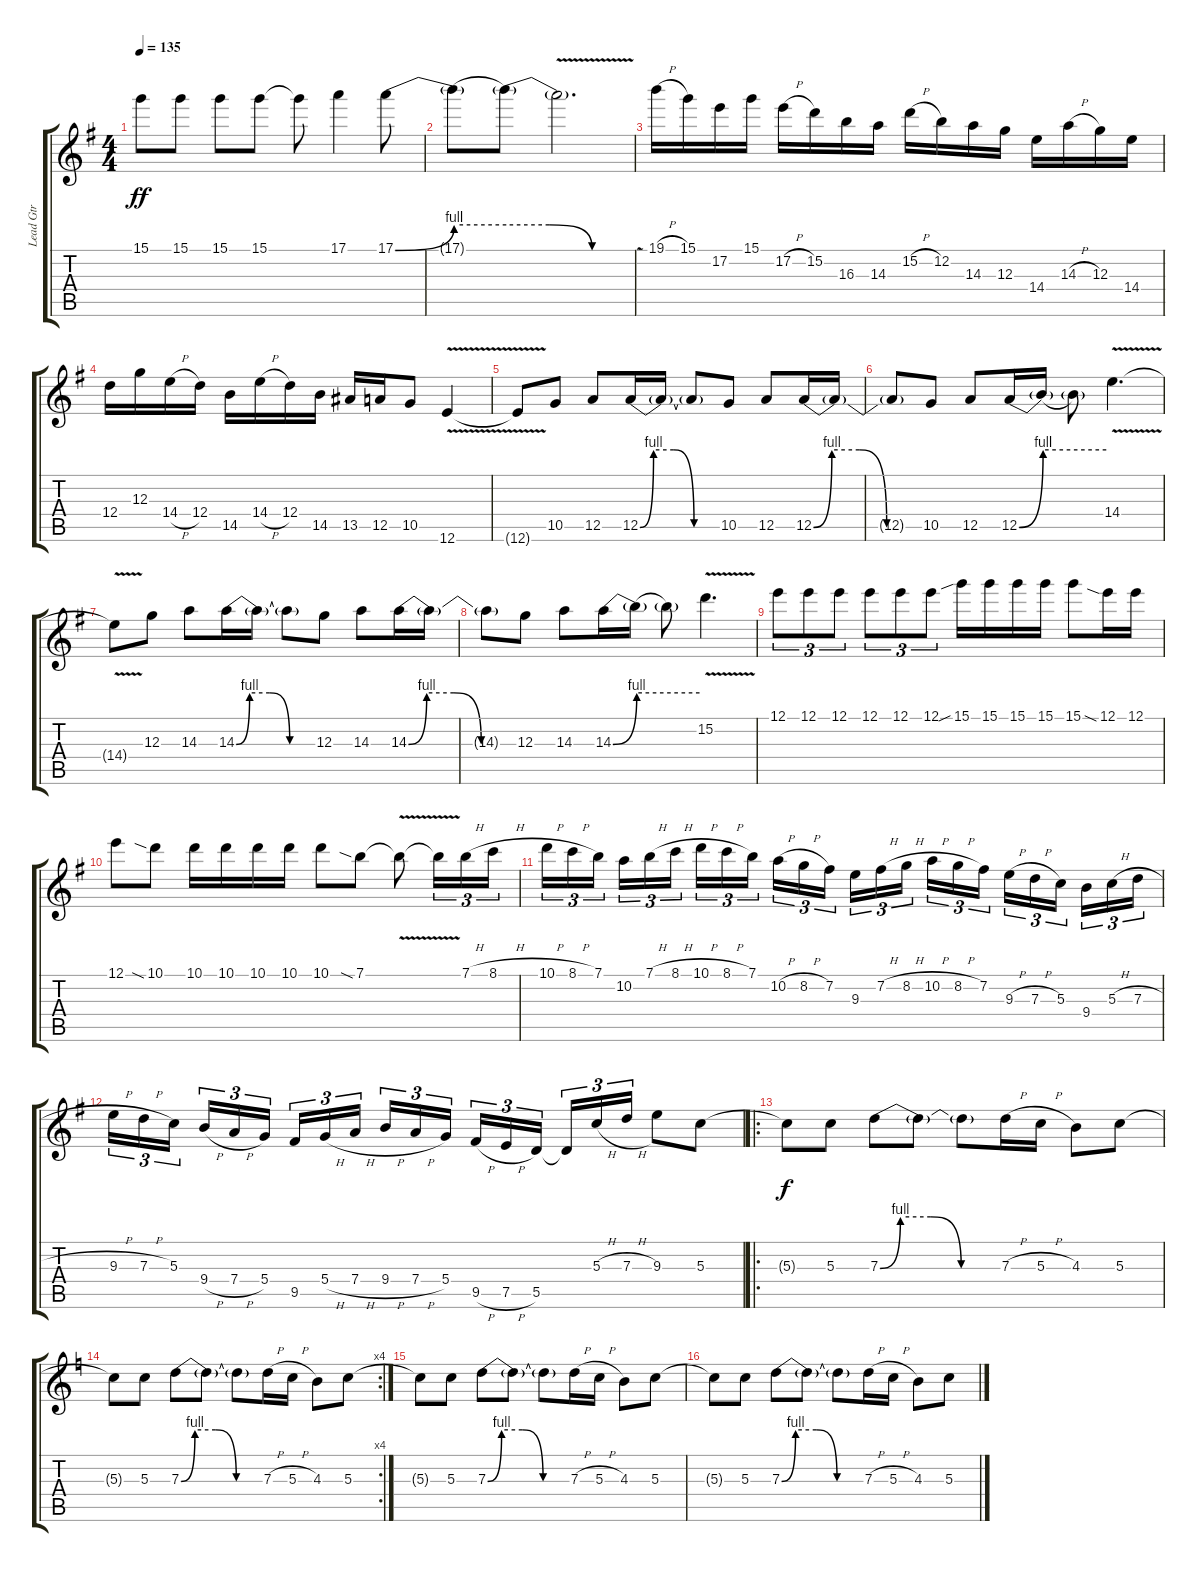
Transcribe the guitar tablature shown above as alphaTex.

\track ("Lead Gtr" "Lead Gtr") {instrument distortionguitar}
\staff {score tabs}
\tuning (E4 B3 G3 D3 A2 E2) {hide}
\ts (4 4)
\tempo 135
\clef g2
\ks g
15.1.8{dy ff} 15.1.8 15.1.8 15.1.8 15.1{t}.8 17.1.4 17.1{be (bend 0 0 60 4)}.8 |
17.1{be (hold 0 4 60 4) t}.8 17.1{be (custom 0 4 20 4 40 0 60 0) t}.8 17.1{v t}.2{d} |
19.1{h}.16 15.1.16 17.2.16 15.1.16 17.2{h}.16 15.2.16 16.3.16 14.3.16 15.2{h}.16 12.2.16 14.3.16 12.3.16 14.4.16 14.3{h}.16 12.3.16 14.4.16 |
12.4.16 12.3.16 14.4{h}.16 12.4.16 14.5.16 14.4{h}.16 12.4.16 14.5.16 13.5.16 12.5.16 10.5.8 12.6{v}.4 |
12.6{v t}.8 10.5.8 12.5.8 12.5{be (custom 0 0 10 4 25 4 40 0 60 0)}.16 12.5{t}.16 12.5{t}.8 10.5.8 12.5.8 12.5{be (custom 0 0 10 4 25 4 40 0 60 0)}.16 12.5{t}.16 |
12.5{t}.8 10.5.8 12.5.8 12.5{be (bend 0 0 60 4)}.16 12.5{be (hold 0 4 60 4) t}.16 12.5{t}.8 14.4{v}.4{d} |
14.4{v t}.8 12.3.8 14.3.8 14.3{be (custom 0 0 10 4 25 4 40 0 60 0)}.16 14.3{t}.16 14.3{t}.8 12.3.8 14.3.8 14.3{be (custom 0 0 10 4 25 4 40 0 60 0)}.16 14.3{t}.16 |
14.3{t}.8 12.3.8 14.3.8 14.3{be (bend 0 0 60 4)}.16 14.3{be (hold 0 4 60 4) t}.16 14.3{t}.8 15.2{v}.4{d} |
12.1.8{tu (3 2)} 12.1.8{tu (3 2)} 12.1.8{tu (3 2)} 12.1.8{tu (3 2)} 12.1.8{tu (3 2)} 12.1.8{tu (3 2)} 15.1{sib}.16 15.1.16 15.1.16 15.1.16 15.1.8 12.1{sia}.16 12.1.16 |
12.1.8 10.1{sia}.8 10.1.16 10.1.16 10.1.16 10.1.16 10.1.8 7.1{sia}.8 7.1{v t}.8 7.1{v t}.16{tu (3 2)} 7.1{h}.16{tu (3 2)} 8.1{h}.16{tu (3 2)} |
10.1{h}.16{tu (3 2)} 8.1{h}.16{tu (3 2)} 7.1.16{tu (3 2) beam splitsecondary} 10.2.16{tu (3 2)} 7.1{h}.16{tu (3 2)} 8.1{h}.16{tu (3 2)} 10.1{h}.16{tu (3 2)} 8.1{h}.16{tu (3 2)} 7.1.16{tu (3 2) beam splitsecondary} 10.2{h}.16{tu (3 2)} 8.2{h}.16{tu (3 2)} 7.2.16{tu (3 2)} 9.3.16{tu (3 2)} 7.2{h}.16{tu (3 2)} 8.2{h}.16{tu (3 2) beam splitsecondary} 10.2{h}.16{tu (3 2)} 8.2{h}.16{tu (3 2)} 7.2.16{tu (3 2)} 9.3{h}.16{tu (3 2)} 7.3{h}.16{tu (3 2)} 5.3.16{tu (3 2) beam splitsecondary} 9.4.16{tu (3 2)} 5.3{h}.16{tu (3 2)} 7.3{h}.16{tu (3 2)} |
9.3{h}.16{tu (3 2)} 7.3{h}.16{tu (3 2)} 5.3.16{tu (3 2) beam splitsecondary} 9.4{h}.16{tu (3 2)} 7.4{h}.16{tu (3 2)} 5.4.16{tu (3 2)} 9.5.16{tu (3 2)} 5.4{h}.16{tu (3 2)} 7.4{h}.16{tu (3 2) beam splitsecondary} 9.4{h}.16{tu (3 2)} 7.4{h}.16{tu (3 2)} 5.4.16{tu (3 2)} 9.5{h}.16{tu (3 2)} 7.5{h}.16{tu (3 2)} 5.5.16{tu (3 2) beam splitsecondary} 5.5{t}.16{tu (3 2)} 5.3{h}.16{tu (3 2)} 7.3{h}.16{tu (3 2)} 9.3.8 5.3.8 |
\ro
5.3{t}.8{dy f} 5.3.8 7.3{be (custom 0 0 10 4 25 4 40 0 60 0)}.8 7.3{t}.8 7.3{t}.8 7.3{h}.16 5.3{h}.16 4.3.8 5.3.8 |
\rc 4
\ks c
5.3{t}.8 5.3.8 7.3{be (custom 0 0 10 4 25 4 40 0 60 0)}.8 7.3{t}.8 7.3{t}.8 7.3{h}.16 5.3{h}.16 4.3.8 5.3.8 |
5.3{t}.8 5.3.8 7.3{be (custom 0 0 10 4 25 4 40 0 60 0)}.8 7.3{t}.8 7.3{t}.8 7.3{h}.16 5.3{h}.16 4.3.8 5.3.8 |
5.3{t}.8 5.3.8 7.3{be (custom 0 0 10 4 25 4 40 0 60 0)}.8 7.3{t}.8 7.3{t}.8 7.3{h}.16 5.3{h}.16 4.3.8 5.3.8
